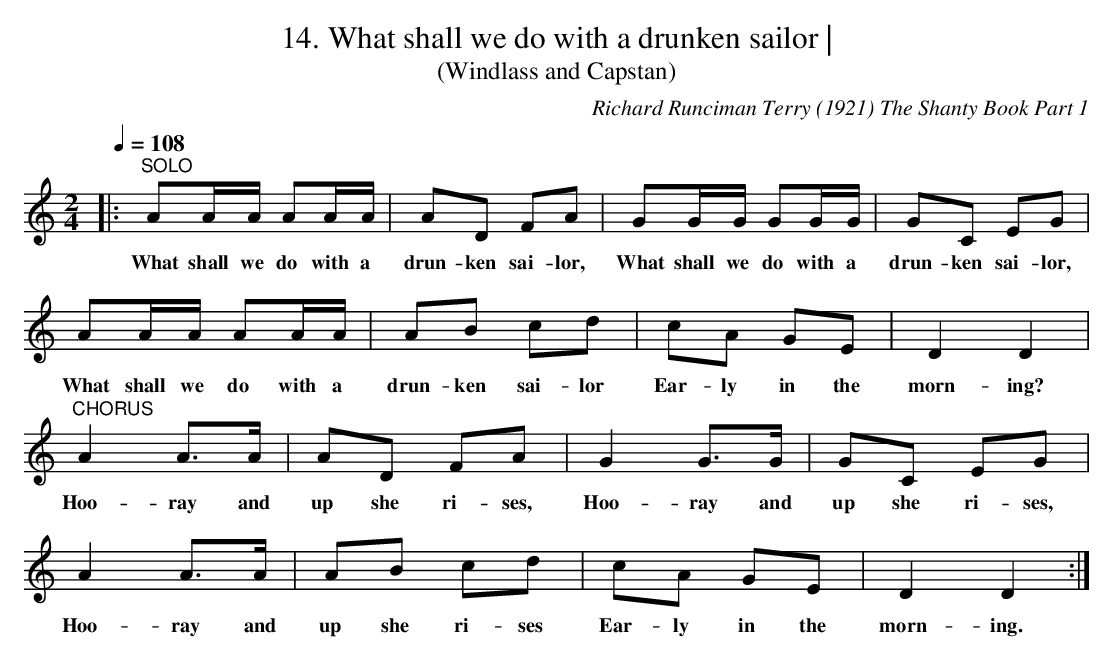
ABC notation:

X:1
T:14. What shall we do with a drunken sailor |
T:(Windlass and Capstan)
C:Richard Runciman Terry (1921) The Shanty Book Part 1
L:1/8
Q:1/4=108
M:2/4
K:Ddor
|:"^SOLO" AA/A/ AA/A/ | AD FA | GG/G/ GG/G/ | GC EG |$ AA/A/ AA/A/ | AB cd | cA GE | D2 D2 |$
w: What shall we do with a|drun- ken sai- lor,|What shall we do with a|drun- ken sai- lor,|What shall we do with a|drun- ken sai- lor|Ear- ly in the|morn- ing?|
"^CHORUS" A2 A>A | AD FA | G2 G>G | GC EG |$ A2 A>A | AB cd | cA GE | D2 D2 :|
w: Hoo- ray and|up she ri- ses,|Hoo- ray and|up she ri- ses,|Hoo- ray and|up she ri- ses|Ear- ly in the|morn- ing.|
